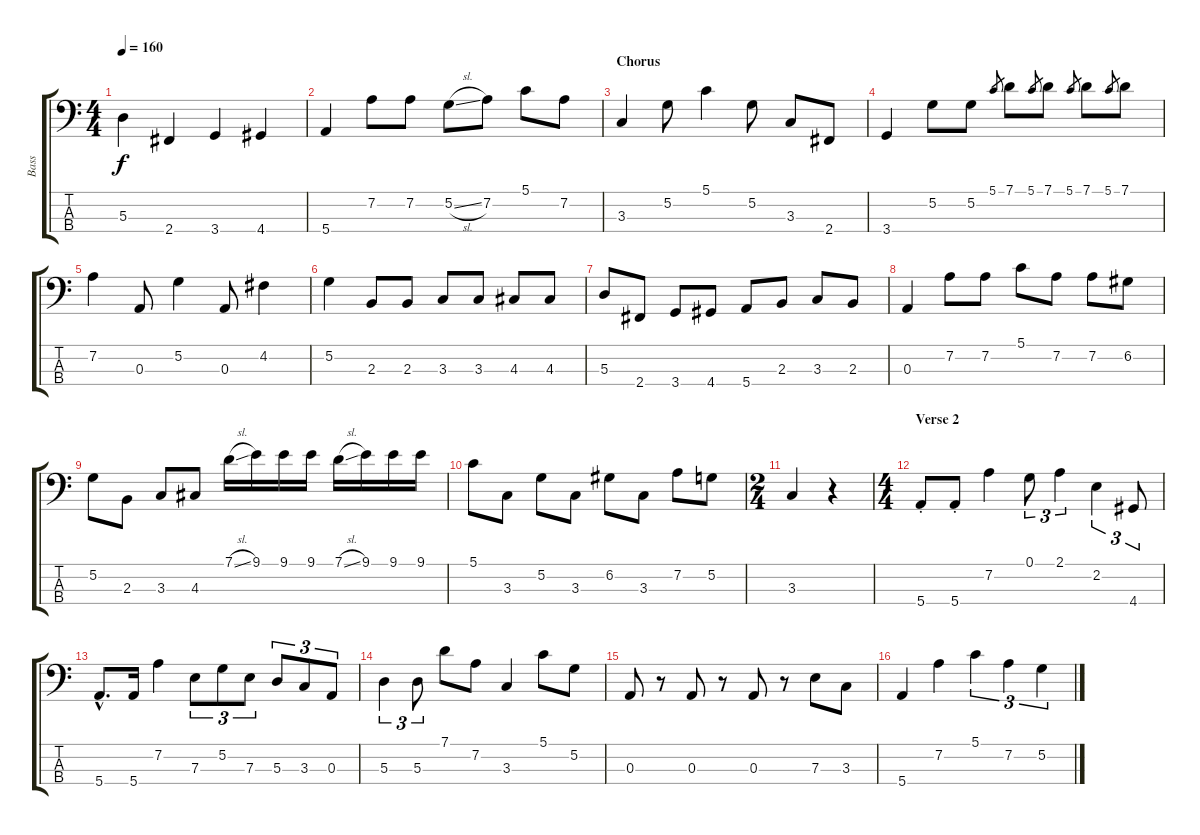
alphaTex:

\track ("Bass" "Bass") {instrument electricbassfinger}
\staff {score tabs}
\tuning (G2 D2 A1 E1) {hide}
\ts (4 4)
\tempo 160
\clef f4
\ks c
5.3.4{dy f} 2.4.4 3.4.4 4.4.4 |
5.4.4 7.2.8 7.2.8 5.2{sl}.8 7.2.8 5.1.8 7.2.8 |
\section ("" "Chorus")
3.3.4 5.2.8 5.1.4 5.2.8 3.3.8 2.4.8 |
3.4.4 5.2.8 5.2.8 5.1.8{gr} 7.1.8 5.1.8{gr} 7.1.8 5.1.8{gr} 7.1.8 5.1.8{gr} 7.1.8 |
7.2.4 0.3.8 5.2.4 0.3.8 4.2.4 |
5.2.4 2.3.8 2.3.8 3.3.8 3.3.8 4.3.8 4.3.8 |
5.3.8 2.4.8 3.4.8 4.4.8 5.4.8 2.3.8 3.3.8 2.3.8 |
0.3.4 7.2.8 7.2.8 5.1.8 7.2.8 7.2.8 6.2.8 |
5.2.8 2.3.8 3.3.8 4.3.8 7.1{sl}.16 9.1.16 9.1.16 9.1.16 7.1{sl}.16 9.1.16 9.1.16 9.1.16 |
5.1.8 3.3.8 5.2.8 3.3.8 6.2.8 3.3.8 7.2.8 5.2.8 |
\ts (2 4)
3.3.4 r.4 |
\ts (4 4)
\section ("" "Verse 2")
5.4{st}.8 5.4{st}.8 7.2.4 0.1.8{tu (3 2)} 2.1.4{tu (3 2)} 2.2.4{tu (3 2)} 4.4.8{tu (3 2)} |
5.4{hac}.8{d} 5.4.16 7.2.4 7.3.8{tu (3 2)} 5.2.8{tu (3 2)} 7.3.8{tu (3 2)} 5.3.8{tu (3 2)} 3.3.8{tu (3 2)} 0.3.8{tu (3 2)} |
5.3.4{tu (3 2)} 5.3.8{tu (3 2)} 7.1.8 7.2.8 3.3.4 5.1.8 5.2.8 |
0.3.8 r.8 0.3.8 r.8 0.3.8 r.8 7.3.8 3.3.8 |
5.4.4 7.2.4 5.1.4{tu (3 2)} 7.2.4{tu (3 2)} 5.2.4{tu (3 2)}
